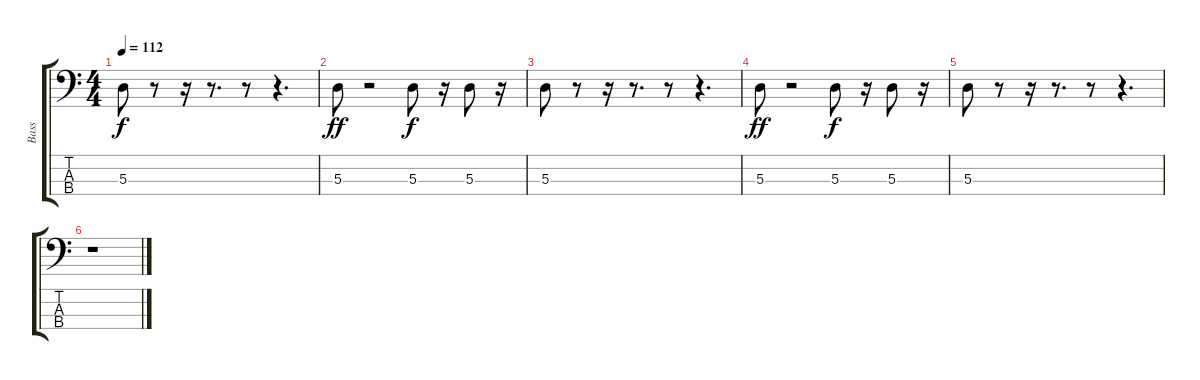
\track ("Bass" "Bass") {instrument electricbassfinger}
\staff {score tabs}
\tuning (G2 D2 A1 E1) {hide}
\ts (4 4)
\tempo 112
\clef f4
\ks c
5.3.8{dy f} r.8 r.16 r.8{d} r.8 r.4{d} |
5.3.8{dy ff} r.2 5.3.8{dy f} r.16 5.3.8 r.16 |
5.3.8 r.8 r.16 r.8{d} r.8 r.4{d} |
5.3.8{dy ff} r.2 5.3.8{dy f} r.16 5.3.8 r.16 |
5.3.8 r.8 r.16 r.8{d} r.8 r.4{d} |
r.1
